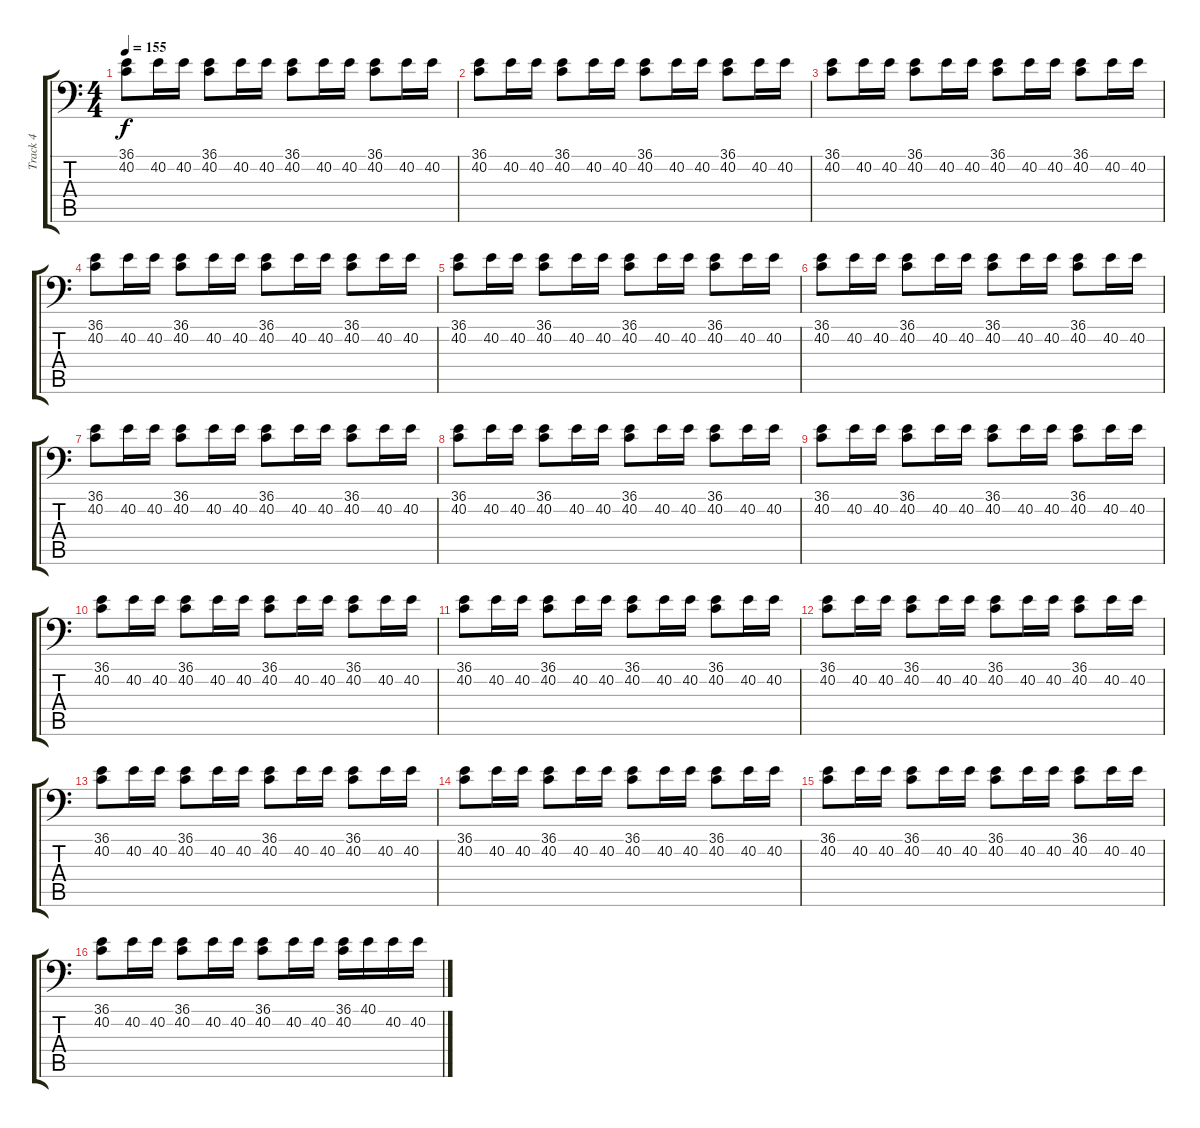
\track ("Track 4" "Track 4") {instrument acousticgrandpiano}
\staff {score tabs}
\tuning (C-1 C-1 C-1 C-1 C-1 C-1) {hide}
\ts (4 4)
\tempo 155
\clef f4
\ks c
(36.1 40.2).8{dy f} 40.2.16 40.2.16 (36.1 40.2).8 40.2.16 40.2.16 (36.1 40.2).8 40.2.16 40.2.16 (36.1 40.2).8 40.2.16 40.2.16 |
(36.1 40.2).8 40.2.16 40.2.16 (36.1 40.2).8 40.2.16 40.2.16 (36.1 40.2).8 40.2.16 40.2.16 (36.1 40.2).8 40.2.16 40.2.16 |
(36.1 40.2).8 40.2.16 40.2.16 (36.1 40.2).8 40.2.16 40.2.16 (36.1 40.2).8 40.2.16 40.2.16 (36.1 40.2).8 40.2.16 40.2.16 |
(36.1 40.2).8 40.2.16 40.2.16 (36.1 40.2).8 40.2.16 40.2.16 (36.1 40.2).8 40.2.16 40.2.16 (36.1 40.2).8 40.2.16 40.2.16 |
(36.1 40.2).8 40.2.16 40.2.16 (36.1 40.2).8 40.2.16 40.2.16 (36.1 40.2).8 40.2.16 40.2.16 (36.1 40.2).8 40.2.16 40.2.16 |
(36.1 40.2).8 40.2.16 40.2.16 (36.1 40.2).8 40.2.16 40.2.16 (36.1 40.2).8 40.2.16 40.2.16 (36.1 40.2).8 40.2.16 40.2.16 |
(36.1 40.2).8 40.2.16 40.2.16 (36.1 40.2).8 40.2.16 40.2.16 (36.1 40.2).8 40.2.16 40.2.16 (36.1 40.2).8 40.2.16 40.2.16 |
(36.1 40.2).8 40.2.16 40.2.16 (36.1 40.2).8 40.2.16 40.2.16 (36.1 40.2).8 40.2.16 40.2.16 (36.1 40.2).8 40.2.16 40.2.16 |
(36.1 40.2).8 40.2.16 40.2.16 (36.1 40.2).8 40.2.16 40.2.16 (36.1 40.2).8 40.2.16 40.2.16 (36.1 40.2).8 40.2.16 40.2.16 |
(36.1 40.2).8 40.2.16 40.2.16 (36.1 40.2).8 40.2.16 40.2.16 (36.1 40.2).8 40.2.16 40.2.16 (36.1 40.2).8 40.2.16 40.2.16 |
(36.1 40.2).8 40.2.16 40.2.16 (36.1 40.2).8 40.2.16 40.2.16 (36.1 40.2).8 40.2.16 40.2.16 (36.1 40.2).8 40.2.16 40.2.16 |
(36.1 40.2).8 40.2.16 40.2.16 (36.1 40.2).8 40.2.16 40.2.16 (36.1 40.2).8 40.2.16 40.2.16 (36.1 40.2).8 40.2.16 40.2.16 |
(36.1 40.2).8 40.2.16 40.2.16 (36.1 40.2).8 40.2.16 40.2.16 (36.1 40.2).8 40.2.16 40.2.16 (36.1 40.2).8 40.2.16 40.2.16 |
(36.1 40.2).8 40.2.16 40.2.16 (36.1 40.2).8 40.2.16 40.2.16 (36.1 40.2).8 40.2.16 40.2.16 (36.1 40.2).8 40.2.16 40.2.16 |
(36.1 40.2).8 40.2.16 40.2.16 (36.1 40.2).8 40.2.16 40.2.16 (36.1 40.2).8 40.2.16 40.2.16 (36.1 40.2).8 40.2.16 40.2.16 |
(36.1 40.2).8 40.2.16 40.2.16 (36.1 40.2).8 40.2.16 40.2.16 (36.1 40.2).8 40.2.16 40.2.16 (36.1 40.2).16 40.1.16 40.2.16 40.2.16
